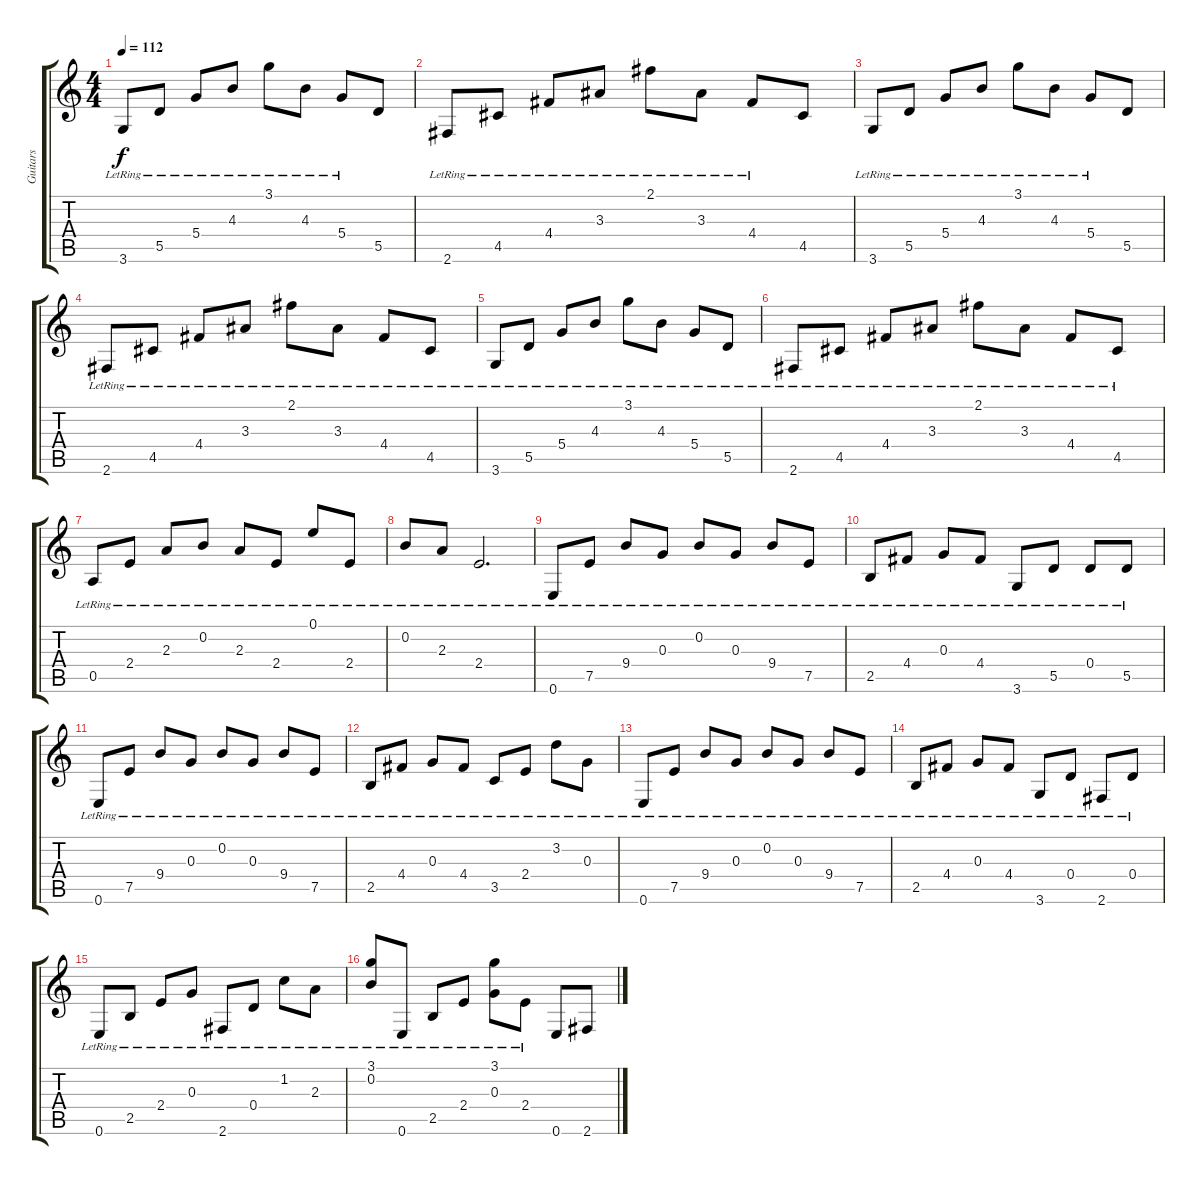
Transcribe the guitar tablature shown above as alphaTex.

\track ("Guitars" "Guitars") {instrument distortionguitar}
\staff {score tabs}
\tuning (E4 B3 G3 D3 A2 E2) {hide}
\ts (4 4)
\tempo 112
\clef g2
\ks c
3.6{lr}.8{dy f} 5.5{lr}.8 5.4{lr}.8 4.3{lr}.8 3.1{lr}.8 4.3{lr}.8 5.4{lr}.8 5.5.8 |
2.6{lr}.8 4.5{lr}.8 4.4{lr}.8 3.3{lr}.8 2.1{lr}.8 3.3{lr}.8 4.4{lr}.8 4.5.8 |
3.6{lr}.8 5.5{lr}.8 5.4{lr}.8 4.3{lr}.8 3.1{lr}.8 4.3{lr}.8 5.4{lr}.8 5.5.8 |
2.6{lr}.8 4.5{lr}.8 4.4{lr}.8 3.3{lr}.8 2.1{lr}.8 3.3{lr}.8 4.4{lr}.8 4.5{lr}.8 |
3.6{lr}.8 5.5{lr}.8 5.4{lr}.8 4.3{lr}.8 3.1{lr}.8 4.3{lr}.8 5.4{lr}.8 5.5{lr}.8 |
2.6{lr}.8 4.5{lr}.8 4.4{lr}.8 3.3{lr}.8 2.1{lr}.8 3.3{lr}.8 4.4{lr}.8 4.5{lr}.8 |
0.5{lr}.8 2.4{lr}.8 2.3{lr}.8 0.2{lr}.8 2.3{lr}.8 2.4{lr}.8 0.1{lr}.8 2.4{lr}.8 |
0.2{lr}.8 2.3{lr}.8 2.4{lr}.2{d} |
0.6{lr}.8{volume 8 instrument electricguitarclean} 7.5{lr}.8 9.4{lr}.8 0.3{lr}.8 0.2{lr}.8 0.3{lr}.8 9.4{lr}.8 7.5{lr}.8 |
2.5{lr}.8 4.4{lr}.8 0.3{lr}.8 4.4{lr}.8 3.6{lr}.8 5.5{lr}.8 0.4{lr}.8 5.5{lr}.8 |
0.6{lr}.8 7.5{lr}.8 9.4{lr}.8 0.3{lr}.8 0.2{lr}.8 0.3{lr}.8 9.4{lr}.8 7.5{lr}.8 |
2.5{lr}.8 4.4{lr}.8 0.3{lr}.8 4.4{lr}.8 3.5{lr}.8 2.4{lr}.8 3.2{lr}.8 0.3{lr}.8 |
0.6{lr}.8 7.5{lr}.8 9.4{lr}.8 0.3{lr}.8 0.2{lr}.8 0.3{lr}.8 9.4{lr}.8 7.5{lr}.8 |
2.5{lr}.8 4.4{lr}.8 0.3{lr}.8 4.4{lr}.8 3.6{lr}.8 0.4{lr}.8 2.6{lr}.8 0.4{lr}.8 |
0.6{lr}.8 2.5{lr}.8 2.4{lr}.8 0.3{lr}.8 2.6{lr}.8 0.4{lr}.8 1.2{lr}.8 2.3{lr}.8 |
(3.1{lr} 0.2{lr}).8 0.6{lr}.8 2.5{lr}.8 2.4{lr}.8 (3.1{lr} 0.3{lr}).8 2.4{lr}.8 0.6.8 2.6.8
